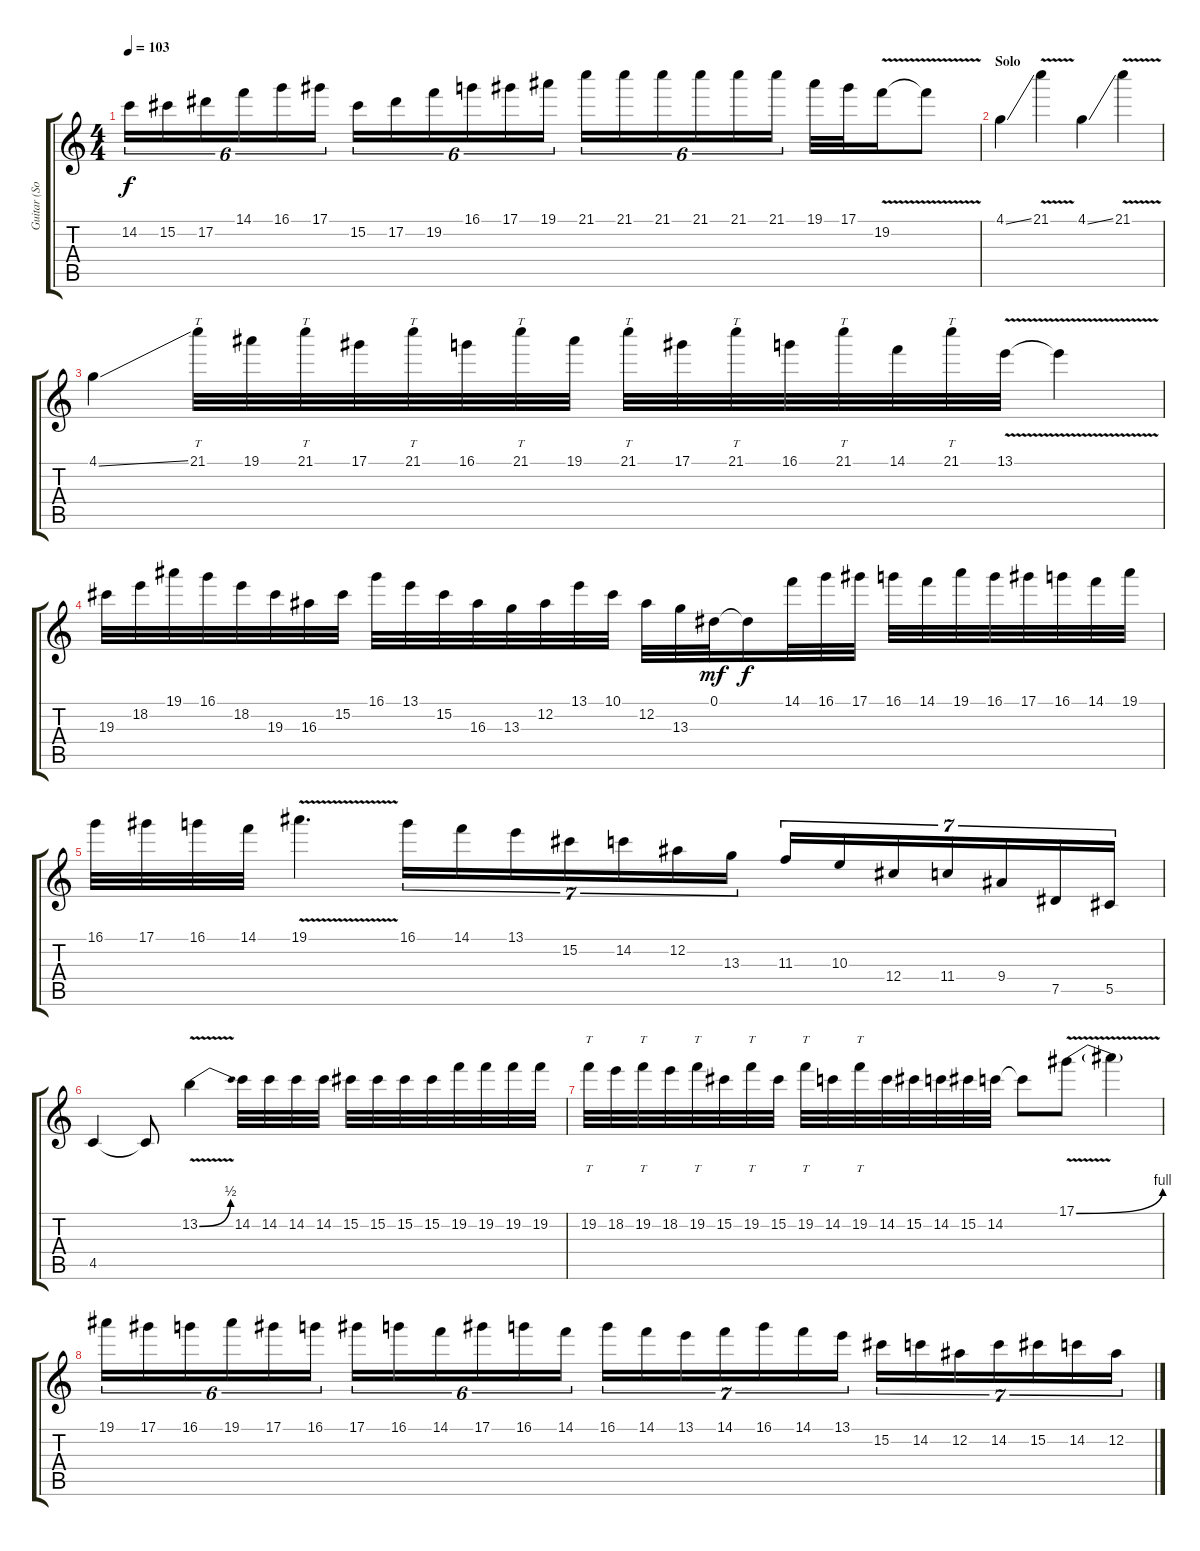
\track ("Guitar (Solo)" "Guitar (So") {instrument overdrivenguitar}
\staff {score tabs}
\tuning (Eb4 Bb3 Gb3 Db3 Ab2 Eb2) {hide}
\ts (4 4)
\tempo 103
\clef g2
\ks c
14.2.16{tu (6 4) dy f} 15.2.16{tu (6 4)} 17.2.16{tu (6 4)} 14.1.16{tu (6 4)} 16.1.16{tu (6 4)} 17.1.16{tu (6 4)} 15.2.16{tu (6 4)} 17.2.16{tu (6 4)} 19.2.16{tu (6 4)} 16.1.16{tu (6 4)} 17.1.16{tu (6 4)} 19.1.16{tu (6 4)} 21.1.16{tu (6 4)} 21.1.16{tu (6 4)} 21.1.16{tu (6 4)} 21.1.16{tu (6 4)} 21.1.16{tu (6 4)} 21.1.16{tu (6 4)} 19.1.32 17.1.32 19.2{v}.16 19.2{t}.8 |
\section ("" "Solo")
4.1{ss}.4 21.1{v}.4 4.1{ss}.4 21.1{v}.4 |
4.1{ss}.4 21.1.32{tt} 19.1.32 21.1.32{tt} 17.1.32 21.1.32{tt} 16.1.32 21.1.32{tt} 19.1.32 21.1.32{tt} 17.1.32 21.1.32{tt} 16.1.32 21.1.32{tt} 14.1.32 21.1.32{tt} 13.1{v}.32 13.1{t}.4 |
19.3.32 18.2.32 19.1.32 16.1.32 18.2.32 19.3.32 16.3.32 15.2.32 16.1.32 13.1.32 15.2.32 16.3.32 13.3.32 12.2.32 13.1.32 10.1.32 12.2.32 13.3.32 0.1.32{dy mf} 0.1{t}.16{dy f} 14.1.32 16.1.32 17.1.32 16.1.32 14.1.32 19.1.32 16.1.32 17.1.32 16.1.32 14.1.32 19.1.32 |
16.1.32 17.1.32 16.1.32 14.1.32 19.1{v}.4{d} 16.1.16{tu (7 4)} 14.1.16{tu (7 4)} 13.1.16{tu (7 4)} 15.2.16{tu (7 4)} 14.2.16{tu (7 4)} 12.2.16{tu (7 4)} 13.3.16{tu (7 4)} 11.3.16{tu (7 4)} 10.3.16{tu (7 4)} 12.4.16{tu (7 4)} 11.4.16{tu (7 4)} 9.4.16{tu (7 4)} 7.5.16{tu (7 4)} 5.5.16{tu (7 4)} |
4.5.4 4.5{t}.8 13.2{be (bend 0 0 60 2) v}.4 14.2.32 14.2.32 14.2.32 14.2.32 15.2.32 15.2.32 15.2.32 15.2.32 19.2.32 19.2.32 19.2.32 19.2.32 |
19.2.32{tt} 18.2.32 19.2.32{tt} 18.2.32 19.2.32{tt} 15.2.32 19.2.32{tt} 15.2.32 19.2.32{tt} 14.2.32 19.2.32{tt} 14.2.32 15.2.32 14.2.32 15.2.32 14.2.32 14.2{t}.8 17.1{be (bend 0 0 60 4) v}.8 17.1{t}.4 |
19.1.16{tu (6 4)} 17.1.16{tu (6 4)} 16.1.16{tu (6 4)} 19.1.16{tu (6 4)} 17.1.16{tu (6 4)} 16.1.16{tu (6 4)} 17.1.16{tu (6 4)} 16.1.16{tu (6 4)} 14.1.16{tu (6 4)} 17.1.16{tu (6 4)} 16.1.16{tu (6 4)} 14.1.16{tu (6 4)} 16.1.16{tu (7 4)} 14.1.16{tu (7 4)} 13.1.16{tu (7 4)} 14.1.16{tu (7 4)} 16.1.16{tu (7 4)} 14.1.16{tu (7 4)} 13.1.16{tu (7 4)} 15.2.16{tu (7 4)} 14.2.16{tu (7 4)} 12.2.16{tu (7 4)} 14.2.16{tu (7 4)} 15.2.16{tu (7 4)} 14.2.16{tu (7 4)} 12.2.16{tu (7 4)}
